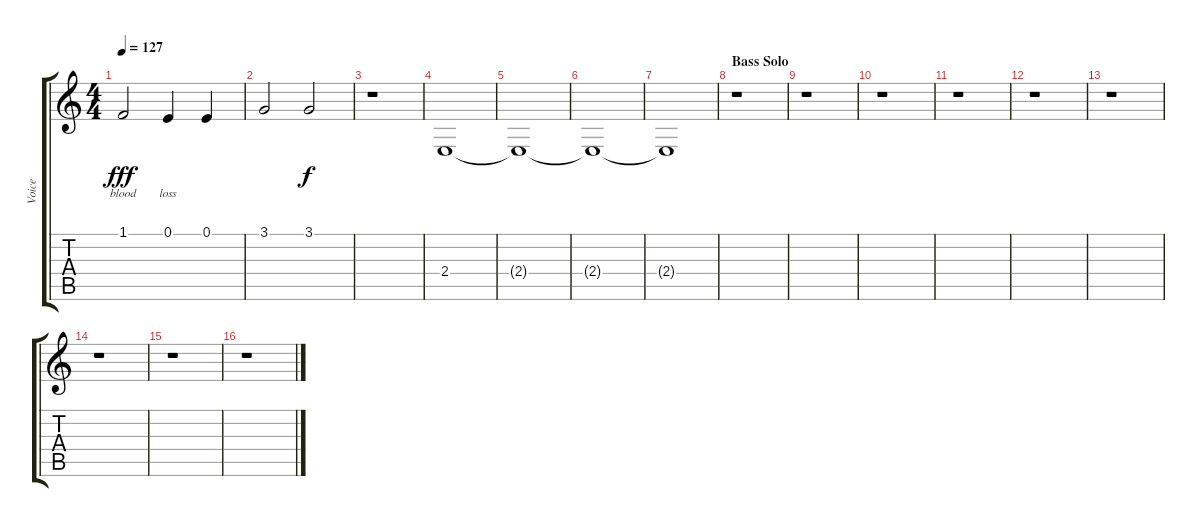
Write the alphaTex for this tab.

\track ("Voice" "Voice") {instrument lead2sawtooth}
\staff {score tabs}
\tuning (E4 B3 G3 D3 A2 E2) {hide}
\ts (4 4)
\tempo 127
\clef g2
\ks c
1.1.2{lyrics (0 "blood") lyrics (1 "") lyrics (2 "") lyrics (3 "") lyrics (4 "") dy fff} 0.1.4{lyrics (0 "loss") lyrics (1 "") lyrics (2 "") lyrics (3 "") lyrics (4 "")} 0.1.4 |
3.1.2 3.1.2{dy f} |
r.1 |
2.4.1 |
2.4{t}.1 |
2.4{t}.1 |
2.4{t}.1 |
\section ("" "Bass Solo")
r.1 |
r.1 |
r.1 |
r.1 |
r.1 |
r.1 |
r.1 |
r.1 |
r.1
